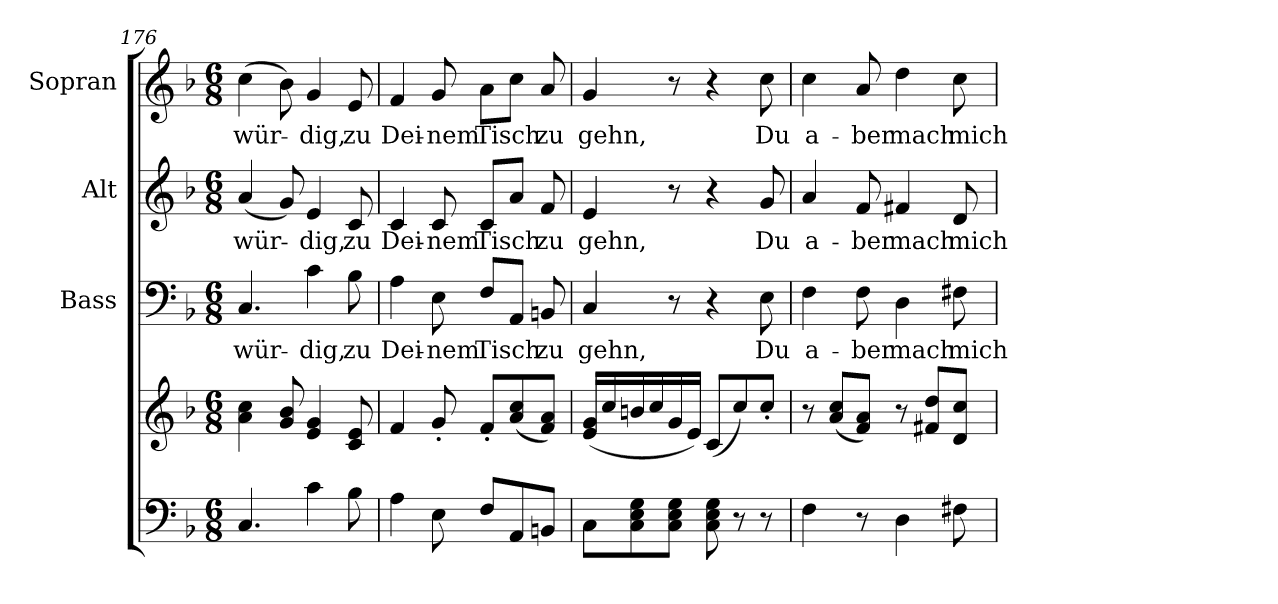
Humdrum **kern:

**kern	**kern	**kern	**text	**kern	**text	**kern	**text
*part4	*part4	*part3	*part3	*part2	*part2	*part1	*part1
*staff5	*staff4	*staff3	*staff3	*staff2	*staff2	*staff1	*staff1
*	*	*I"Bass	*	*I"Alt	*	*I"Sopran	*
*clefF4	*clefG2	*clefF4	*	*clefG2	*	*clefG2	*
*k[b-]	*k[b-]	*k[b-]	*	*k[b-]	*	*k[b-]	*
*F:	*F:	*F:	*	*F:	*	*F:	*
*M6/8	*M6/8	*M6/8	*	*M6/8	*	*M6/8	*
=176	=176	=176	=176	=176	=176	=176	=176
!	!	!	!LO:LY:b	!	!LO:LY:b	!	!LO:LY:b
4.C/	4a\ 4cc\	4.C/	wür-	(<4a/	wür-	(>4cc\	wür-
.	8g/ 8b-/	.	.	8g/)	.	8b-\)	.
!	!	!	!LO:LY:b	!	!LO:LY:b	!	!LO:LY:b
4c\	4e/ 4g/	4c\	-dig,	4e/	-dig,	4g/	-dig,
!	!	!	!LO:LY:b	!	!LO:LY:b	!	!LO:LY:b
8B-\	8c/ 8e/	8B-\	zu	8c/	zu	8e/	zu
=177	=177	=177	=177	=177	=177	=177	=177
!	!	!	!LO:LY:b	!	!LO:LY:b	!	!LO:LY:b
4A\	4f/	4A\	Dei-	4c/	Dei-	4f/	Dei-
!	!	!	!LO:LY:b	!	!LO:LY:b	!	!LO:LY:b
8E\	8g'</	8E\	-nem	8c/	-nem	8g/	-nem
!	!	!	!LO:LY:b	!	!LO:LY:b	!	!LO:LY:b
8F/L	8f'</L	8F/L	Tisch	8c/L	Tisch	8a\L	Tisch
8AA/	(<8a/ 8cc/	8AA/J	.	8a/J	.	8cc\J	.
!	!	!	!LO:LY:b	!	!LO:LY:b	!	!LO:LY:b
8BBn/J	8f/ 8a/J)	8BBn/	zu	8f/	zu	8a/	zu
!!LO:PB:g=z
=178	=178	=178	=178	=178	=178	=178	=178
!	!	!	!LO:LY:b	!	!LO:LY:b	!	!LO:LY:b
8C\L	(<16e/ 16g/LL	4C/	gehn,	4e/	gehn,	4g/	gehn,
.	16cc/	.	.	.	.	.	.
8C\ 8E\ 8G\	16bn/	.	.	.	.	.	.
.	16cc/	.	.	.	.	.	.
8C\ 8E\ 8G\J	16g/	8r	.	8r	.	8r	.
.	16e/JJ)	.	.	.	.	.	.
8C\ 8E\ 8G\	(<8c/L	4r	.	4r	.	4r	.
8r	8cc/)	.	.	.	.	.	.
!	!	!	!LO:LY:b	!	!LO:LY:b	!	!LO:LY:b
8r	8cc'</J	8E\	Du	8g/	Du	8cc\	Du
=179	=179	=179	=179	=179	=179	=179	=179
!	!	!	!LO:LY:b	!	!LO:LY:b	!	!LO:LY:b
4F\	8r	4F\	a-	4a/	a-	4cc\	a-
.	(<8a/ 8cc/L	.	.	.	.	.	.
!	!	!	!LO:LY:b	!	!LO:LY:b	!	!LO:LY:b
8r	8f/ 8a/J)	8F\	-ber	8f/	-ber	8a/	-ber
!	!	!	!LO:LY:b	!	!LO:LY:b	!	!LO:LY:b
4D\	8r	4D\	mach	4f#X/	mach	4dd\	mach
.	8f#X/ 8dd/L	.	.	.	.	.	.
!	!	!	!LO:LY:b	!	!LO:LY:b	!	!LO:LY:b
8F#X\	8d/ 8cc/J	8F#X\	mich	8d/	mich	8cc\	mich
=	=	=	=	=	=	=	=
*-	*-	*-	*-	*-	*-	*-	*-
